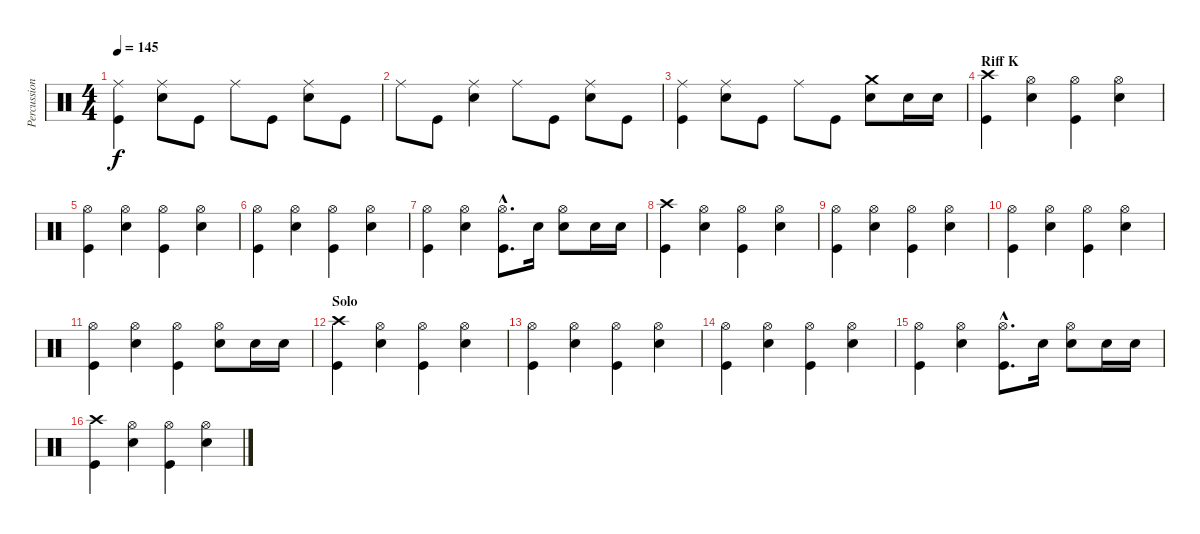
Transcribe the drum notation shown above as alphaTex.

\track ("Percussion" "Percussion") {instrument percussion}
\staff {score}
\articulation defaults
\ts (4 4)
\tempo 145
\clef neutral
\ks c
("Ride (middle)" "Kick (hit)").4{dy f} ("Ride (middle)" "Electric Snare (hit)").8 "Kick (hit)".8 "Ride (middle)".8 "Kick (hit)".8 ("Ride (middle)" "Electric Snare (hit)").8 "Kick (hit)".8 |
"Ride (middle)".8 "Kick (hit)".8 ("Ride (middle)" "Electric Snare (hit)").4 "Ride (middle)".8 "Kick (hit)".8 ("Ride (middle)" "Electric Snare (hit)").8 "Kick (hit)".8 |
("Ride (middle)" "Kick (hit)").4 ("Ride (middle)" "Electric Snare (hit)").8 "Kick (hit)".8 "Ride (middle)".8 "Kick (hit)".8 ("Crash medium (hit)" "Electric Snare (hit)").8 "Electric Snare (hit)".16 "Electric Snare (hit)".16 |
\section ("" "Riff K")
("Crash high (hit)" "Kick (hit)").4 ("Hi-Hat (open)" "Electric Snare (hit)").4 ("Hi-Hat (open)" "Kick (hit)").4 ("Hi-Hat (open)" "Electric Snare (hit)").4 |
("Hi-Hat (open)" "Kick (hit)").4 ("Hi-Hat (open)" "Electric Snare (hit)").4 ("Hi-Hat (open)" "Kick (hit)").4 ("Hi-Hat (open)" "Electric Snare (hit)").4 |
("Hi-Hat (open)" "Kick (hit)").4 ("Hi-Hat (open)" "Electric Snare (hit)").4 ("Hi-Hat (open)" "Kick (hit)").4 ("Hi-Hat (open)" "Electric Snare (hit)").4 |
("Hi-Hat (open)" "Kick (hit)").4 ("Hi-Hat (open)" "Electric Snare (hit)").4 ("Hi-Hat (open)"{hac} "Kick (hit)"{hac}).8{d} "Electric Snare (hit)".16 ("Hi-Hat (open)" "Electric Snare (hit)").8 "Electric Snare (hit)".16 "Electric Snare (hit)".16 |
("Crash high (hit)" "Kick (hit)").4 ("Hi-Hat (open)" "Electric Snare (hit)").4 ("Hi-Hat (open)" "Kick (hit)").4 ("Hi-Hat (open)" "Electric Snare (hit)").4 |
("Hi-Hat (open)" "Kick (hit)").4 ("Hi-Hat (open)" "Electric Snare (hit)").4 ("Hi-Hat (open)" "Kick (hit)").4 ("Hi-Hat (open)" "Electric Snare (hit)").4 |
("Hi-Hat (open)" "Kick (hit)").4 ("Hi-Hat (open)" "Electric Snare (hit)").4 ("Hi-Hat (open)" "Kick (hit)").4 ("Hi-Hat (open)" "Electric Snare (hit)").4 |
("Hi-Hat (open)" "Kick (hit)").4 ("Hi-Hat (open)" "Electric Snare (hit)").4 ("Hi-Hat (open)" "Kick (hit)").4 ("Hi-Hat (open)" "Electric Snare (hit)").8 "Electric Snare (hit)".16 "Electric Snare (hit)".16 |
\section ("" "Solo")
("Crash high (hit)" "Kick (hit)").4 ("Hi-Hat (open)" "Electric Snare (hit)").4 ("Hi-Hat (open)" "Kick (hit)").4 ("Hi-Hat (open)" "Electric Snare (hit)").4 |
("Hi-Hat (open)" "Kick (hit)").4 ("Hi-Hat (open)" "Electric Snare (hit)").4 ("Hi-Hat (open)" "Kick (hit)").4 ("Hi-Hat (open)" "Electric Snare (hit)").4 |
("Hi-Hat (open)" "Kick (hit)").4 ("Hi-Hat (open)" "Electric Snare (hit)").4 ("Hi-Hat (open)" "Kick (hit)").4 ("Hi-Hat (open)" "Electric Snare (hit)").4 |
("Hi-Hat (open)" "Kick (hit)").4 ("Hi-Hat (open)" "Electric Snare (hit)").4 ("Hi-Hat (open)"{hac} "Kick (hit)"{hac}).8{d} "Electric Snare (hit)".16 ("Hi-Hat (open)" "Electric Snare (hit)").8 "Electric Snare (hit)".16 "Electric Snare (hit)".16 |
("Crash high (hit)" "Kick (hit)").4 ("Hi-Hat (open)" "Electric Snare (hit)").4 ("Hi-Hat (open)" "Kick (hit)").4 ("Hi-Hat (open)" "Electric Snare (hit)").4
